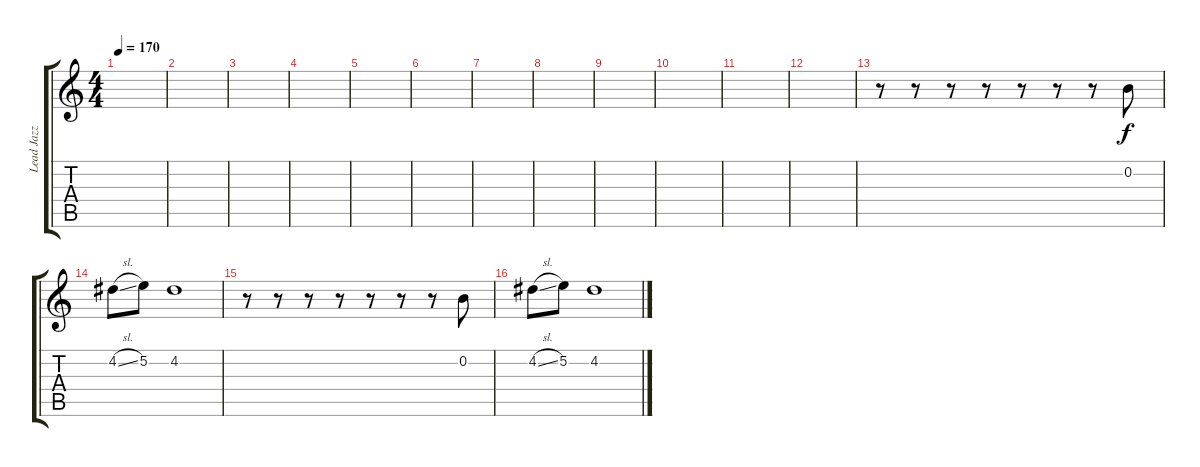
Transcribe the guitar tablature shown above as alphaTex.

\track ("Lead Jazz Guitar" "Lead Jazz ") {instrument electricguitarjazz}
\staff {score tabs}
\tuning (E4 B3 G3 D3 A2 E2) {hide}
\ts (4 4)
\tempo 170
\clef g2
\ks c
|
|
|
|
|
|
|
|
|
|
|
|
r.8 r.8 r.8 r.8 r.8 r.8 r.8 0.2.8 |
4.2{sl}.8 5.2.8 4.2.1 |
r.8 r.8 r.8 r.8 r.8 r.8 r.8 0.2.8 |
4.2{sl}.8 5.2.8 4.2.1
